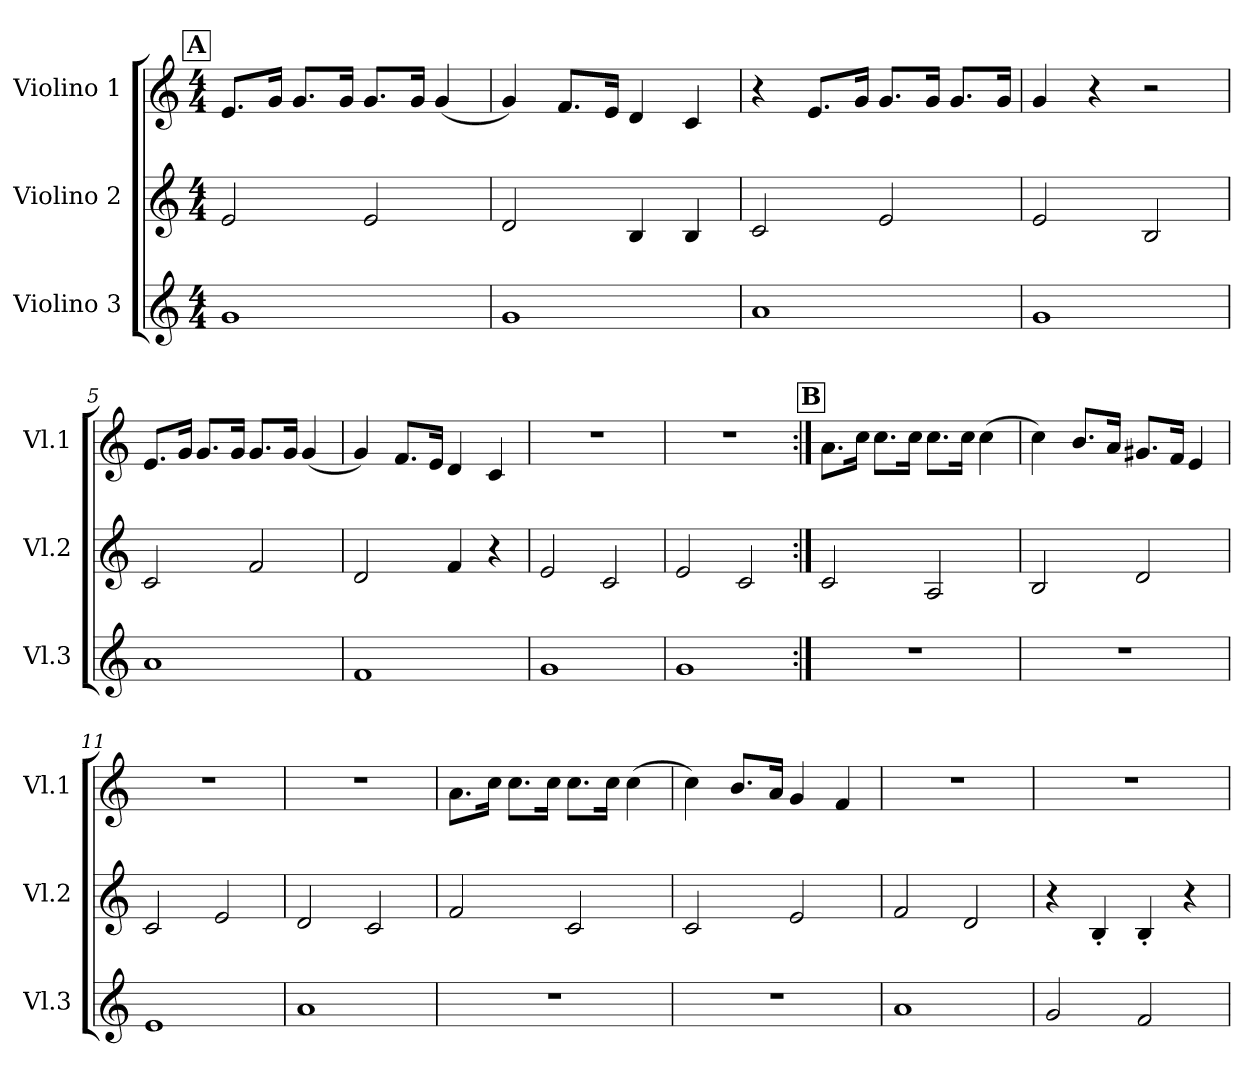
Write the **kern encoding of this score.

**kern	**kern	**kern
*part3	*part2	*part1
*staff3	*staff2	*staff1
*I"Violino 3	*I"Violino 2	*I"Violino 1
*I'Vl.3	*I'Vl.2	*I'Vl.1
*clefG2	*clefG2	*clefG2
*k[]	*k[]	*k[]
*M4/4	*M4/4	*M4/4
!!LO:REH:place=s1:a:B:fs=14:t=A
=1	=1	=1
1g	2e/	8.e/L
.	.	16g/Jk
.	.	8.g/L
.	.	16g/Jk
.	2e/	8.g/L
.	.	16g/Jk
.	.	(4g/
=2	=2	=2
1g	2d/	4g/)
.	.	8.f/L
.	.	16e/Jk
.	4B/	4d/
.	4B/	4c/
=3	=3	=3
1a	2c/	4r
.	.	8.e/L
.	.	16g/Jk
.	2e/	8.g/L
.	.	16g/Jk
.	.	8.g/L
.	.	16g/Jk
=4	=4	=4
1g	2e/	4g/
.	.	4r
.	2B/	2r
!!LO:LB:g=z
=5	=5	=5
1a	2c/	8.e/L
.	.	16g/Jk
.	.	8.g/L
.	.	16g/Jk
.	2f/	8.g/L
.	.	16g/Jk
.	.	(4g/
=6	=6	=6
1f	2d/	4g/)
.	.	8.f/L
.	.	16e/Jk
.	4f/	4d/
.	4r	4c/
=7	=7	=7
1g	2e/	1r
.	2c/	.
=8	=8	=8
1g	2e/	1r
.	2c/	.
!!LO:REH:place=s1:a:B:fs=14:t=B
=9:|!	=9:|!	=9:|!
1r	2c/	8.a\L
.	.	16cc\Jk
.	.	8.cc\L
.	.	16cc\Jk
.	2A/	8.cc\L
.	.	16cc\Jk
.	.	(4cc\
=10	=10	=10
1r	2B/	4cc\)
.	.	8.b/L
.	.	16a/Jk
.	2d/	8.g#X/L
.	.	16f/Jk
.	.	4e/
!!LO:LB:g=z
=11	=11	=11
1e	2c/	1r
.	2e/	.
=12	=12	=12
1a	2d/	1r
.	2c/	.
=13	=13	=13
1r	2f/	8.a\L
.	.	16cc\Jk
.	.	8.cc\L
.	.	16cc\Jk
.	2c/	8.cc\L
.	.	16cc\Jk
.	.	(4cc\
=14	=14	=14
1r	2c/	4cc\)
.	.	8.b/L
.	.	16a/Jk
.	2e/	4g/
.	.	4f/
=15	=15	=15
1a	2f/	1r
.	2d/	.
=16	=16	=16
2g/	4r	1r
.	4B'/	.
2f/	4B'/	.
.	4r	.
=	=	=
*-	*-	*-
